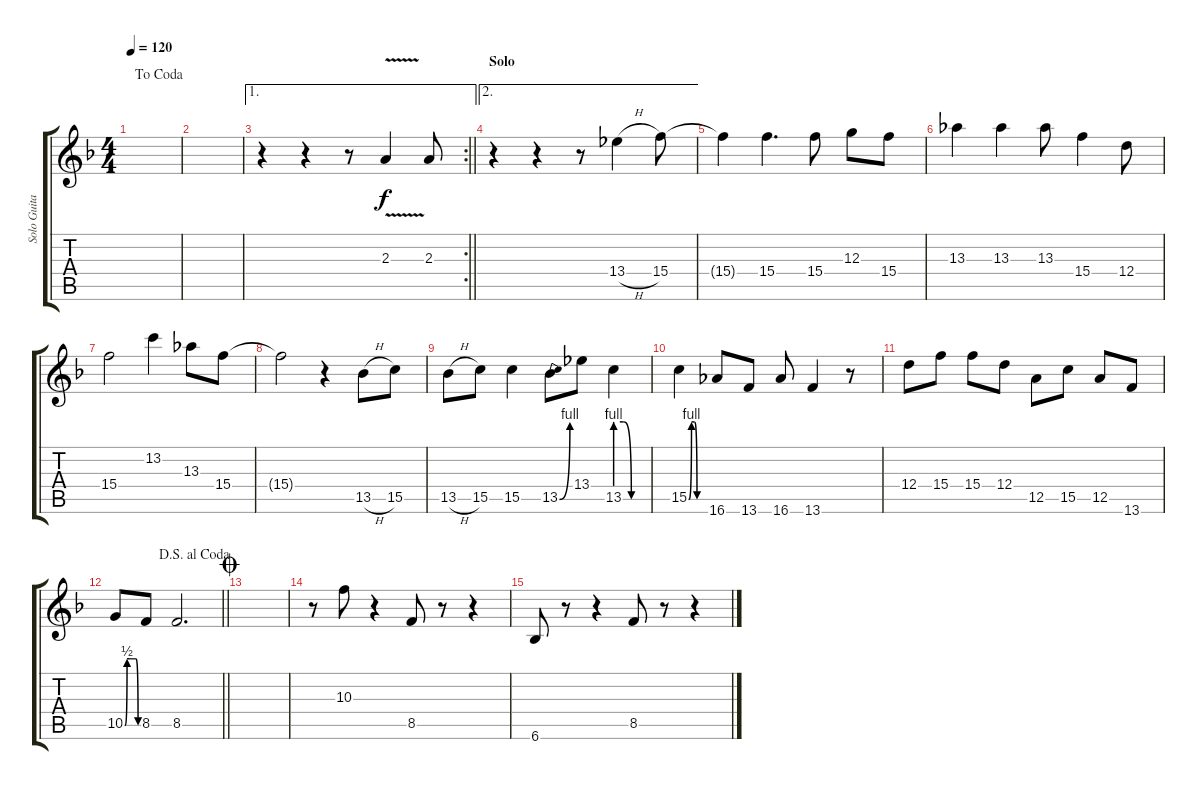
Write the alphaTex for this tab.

\track ("Solo Guitar" "Solo Guita") {instrument overdrivenguitar}
\staff {score tabs}
\tuning (E4 B3 G3 D3 A2 E2) {hide}
\ts (4 4)
\jump dacoda
\tempo 120
\clef g2
\ks f
|
|
\ae 1
\rc 2
\barLineRight lightlight
r.4 r.4 r.8 2.3{v}.4 2.3.8 |
\ae 2
\section ("" "Solo")
r.4 r.4 r.8 13.4{h}.4 15.4.8 |
15.4{t}.4 15.4.4{d} 15.4.8 12.3.8 15.4.8 |
13.3.4 13.3.4 13.3.8 15.4.4 12.4.8 |
15.4.2 13.2.4 13.3.8 15.4.8 |
15.4{t}.2 r.4 13.5{h}.8 15.5.8 |
13.5{h}.8 15.5.8 15.5.4 13.5{be (bend 0 0 60 4)}.8 13.4.8 13.5{be (custom 0 4 15 4 30 0 60 0)}.4 |
15.5{be (custom 0 0 10 4 20 4 30 0 60 0)}.4 16.6.8 13.6.8 16.6.8 13.6.4 r.8 |
12.4.8 15.4.8 15.4.8 12.4.8 12.5.8 15.5.8 12.5.8 13.6.8 |
\jump dalsegnoalcoda
\barLineRight lightlight
10.5{be (custom 0 0 10 2 20 2 25 2 30 2 35 2 39 2 44 2 49 2 60 0)}.8 8.5.8 8.5.2{d} |
\jump coda
|
r.8 10.3.8 r.4 8.5.8 r.8 r.4 |
6.6.8 r.8 r.4 8.5.8 r.8 r.4
